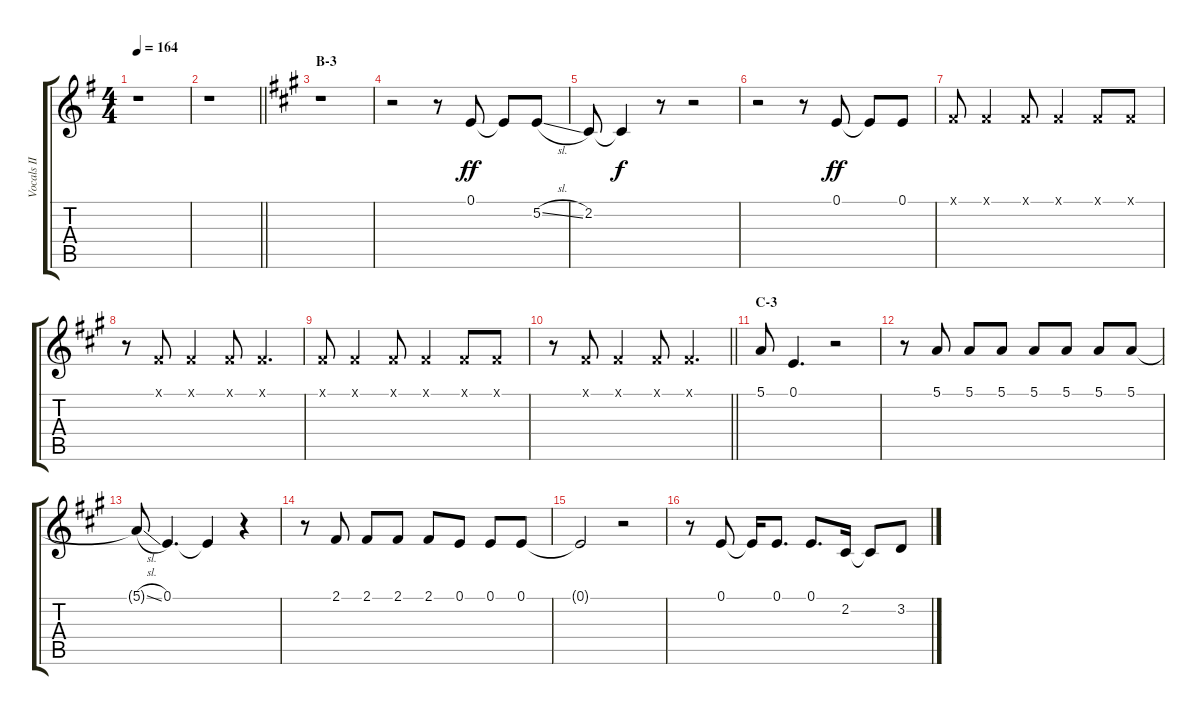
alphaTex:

\track ("Vocals II" "Vocals II") {instrument voiceoohs}
\staff {score tabs}
\tuning (E4 B3 G3 D3 A2 E2) {hide}
\ts (4 4)
\tempo 164
\clef g2
\ks g
r.1{dy ff} |
\barLineRight lightlight
r.1 |
\section ("" "B-3")
\ks a
r.1 |
r.2 r.8 0.1.8 0.1{t}.8 5.2{sl}.8 |
2.2.8 2.2{t}.4{dy f} r.8 r.2 |
r.2 r.8 0.1.8{dy ff} 0.1{t}.8 0.1.8 |
2.1{x}.8 2.1{x}.4 2.1{x}.8 2.1{x}.4 2.1{x}.8 2.1{x}.8 |
r.8 2.1{x}.8 2.1{x}.4 2.1{x}.8 2.1{x}.4{d} |
2.1{x}.8 2.1{x}.4 2.1{x}.8 2.1{x}.4 2.1{x}.8 2.1{x}.8 |
\barLineRight lightlight
r.8 2.1{x}.8 2.1{x}.4 2.1{x}.8 2.1{x}.4{d} |
\section ("" "C-3")
5.1.8 0.1.4{d} r.2 |
r.8 5.1.8 5.1.8 5.1.8 5.1.8 5.1.8 5.1.8 5.1.8 |
5.1{sl t}.8 0.1.4{d} 0.1{t}.4 r.4 |
r.8 2.1.8 2.1.8 2.1.8 2.1.8 0.1.8 0.1.8 0.1.8 |
0.1{t}.2 r.2 |
r.8 0.1.8 0.1{t}.16 0.1.8{d} 0.1.8{d} 2.2.16 2.2{t}.8 3.2.8
